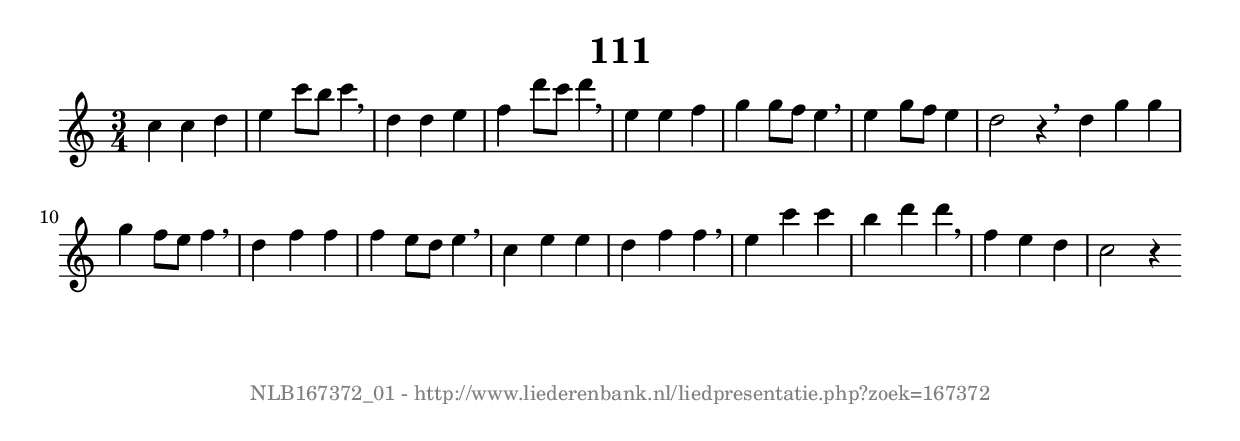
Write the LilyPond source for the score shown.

%
% produced by wce2krn 1.64 (7 June 2014)
%
\version"2.16"
#(append! paper-alist '(("long" . (cons (* 210 mm) (* 2000 mm)))))
#(set-default-paper-size "long")
sb = {\breathe}
mBreak = {\breathe }
bBreak = {\breathe }
x = {\once\override NoteHead #'style = #'cross }
gl=\glissando
itime={\override Staff.TimeSignature #'stencil = ##f }
ficta = {\once\set suggestAccidentals = ##t}
fine = {\once\override Score.RehearsalMark #'self-alignment-X = #1 \mark \markup {\italic{Fine}}}
dc = {\once\override Score.RehearsalMark #'self-alignment-X = #1 \mark \markup {\italic{D.C.}}}
dcf = {\once\override Score.RehearsalMark #'self-alignment-X = #1 \mark \markup {\italic{D.C. al Fine}}}
dcc = {\once\override Score.RehearsalMark #'self-alignment-X = #1 \mark \markup {\italic{D.C. al Coda}}}
ds = {\once\override Score.RehearsalMark #'self-alignment-X = #1 \mark \markup {\italic{D.S.}}}
dsf = {\once\override Score.RehearsalMark #'self-alignment-X = #1 \mark \markup {\italic{D.S. al Fine}}}
dsc = {\once\override Score.RehearsalMark #'self-alignment-X = #1 \mark \markup {\italic{D.S. al Coda}}}
pv = {\set Score.repeatCommands = #'((volta "1"))}
sv = {\set Score.repeatCommands = #'((volta "2"))}
tv = {\set Score.repeatCommands = #'((volta "3"))}
qv = {\set Score.repeatCommands = #'((volta "4"))}
xv = {\set Score.repeatCommands = #'((volta #f))}
\header{ tagline = ""
title = "111"
}
\score {{
\key c \major
\relative g'
{
\set melismaBusyProperties = #'()
\time 3/4
\tempo 4=120
\override Score.MetronomeMark #'transparent = ##t
\override Score.RehearsalMark #'break-visibility = #(vector #t #t #f)
c4 c d e c'8 b c4 \sb d, d e f d'8 c d4 \sb e, e f g g8 f e4 \sb e g8 f e4 d2 r4 \bar ":|:" \bBreak
d4 g g g f8 e f4 \sb d f f f e8 d e4 \sb c e e d f f \sb e c' c b d d \sb f, e d c2 r4 \bar ":|"
 }}
 \midi { }
 \layout {
            indent = 0.0\cm
}
}
\markup { \vspace #0 } \markup { \with-color #grey \fill-line { \center-column { \smaller "NLB167372_01 - http://www.liederenbank.nl/liedpresentatie.php?zoek=167372" } } }
